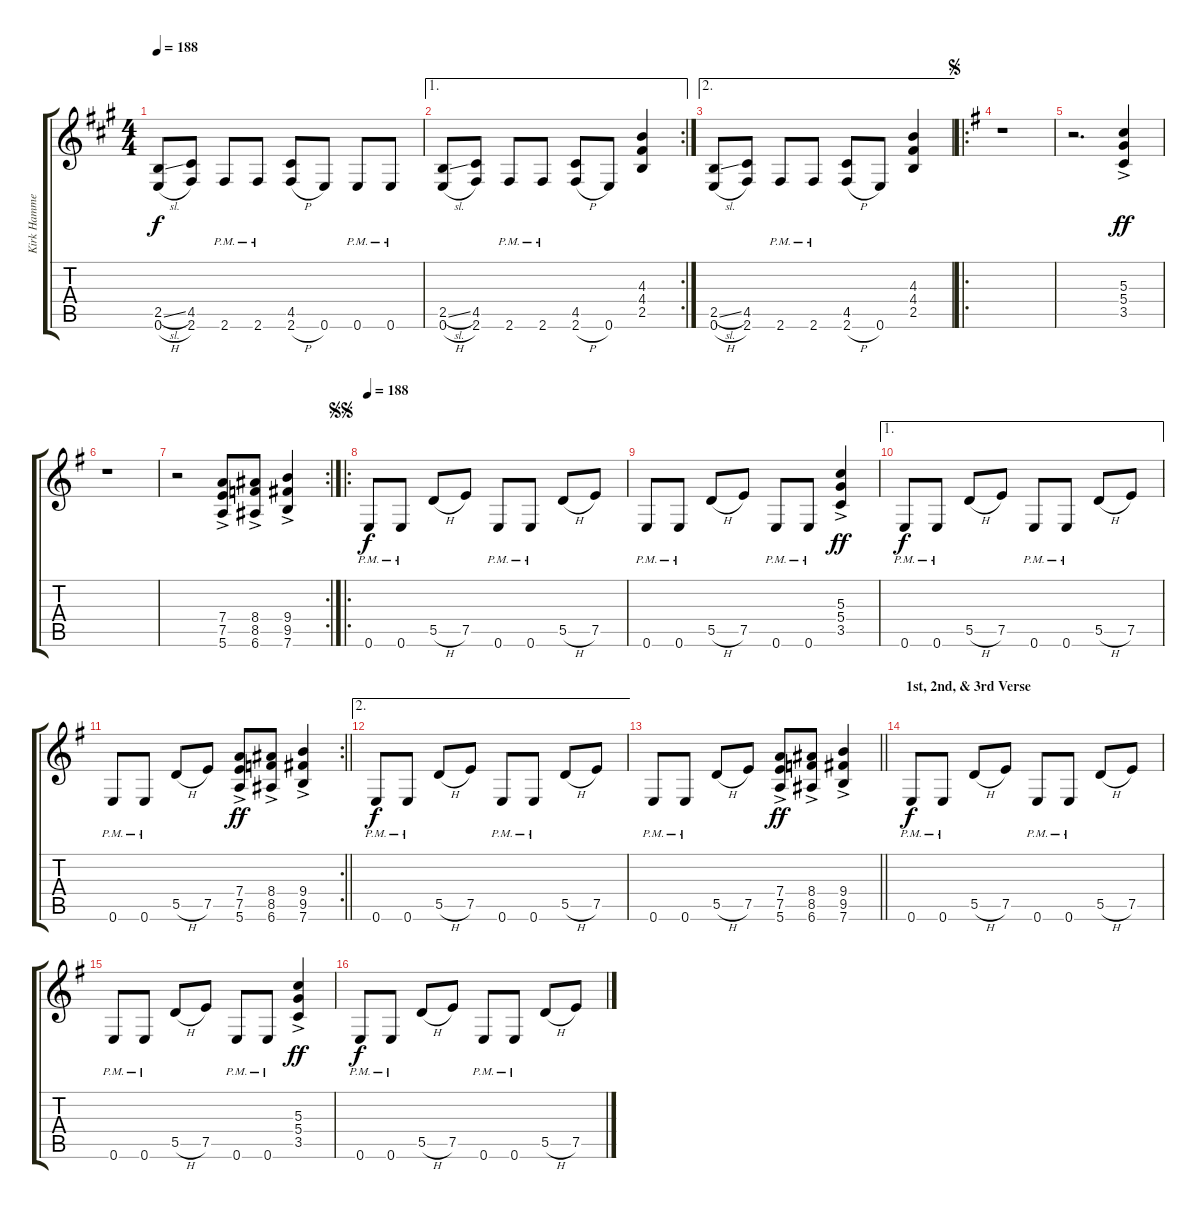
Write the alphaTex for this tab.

\track ("Kirk Hammett" "Kirk Hamme") {instrument distortionguitar}
\staff {score tabs}
\tuning (E4 B3 G3 D3 A2 E2) {hide}
\ts (4 4)
\tempo 188
\clef g2
\ks a
(2.5{sl} 0.6{h}).8{dy f} (4.5 2.6).8 2.6{pm}.8 2.6{pm}.8 (4.5 2.6{h}).8 0.6.8 0.6{pm}.8 0.6{pm}.8 |
\ae 1
\rc 2
(2.5{sl} 0.6{h}).8 (4.5 2.6).8 2.6{pm}.8 2.6{pm}.8 (4.5 2.6{h}).8 0.6.8 (4.3 4.4 2.5).4 |
\ae 2
(2.5{sl} 0.6{h}).8 (4.5 2.6).8 2.6{pm}.8 2.6{pm}.8 (4.5 2.6{h}).8 0.6.8 (4.3 4.4 2.5).4 |
\ro
\jump segno
\ks g
r.1 |
r.2{d} (5.3{ac} 5.4{ac} 3.5{ac}).4{dy ff} |
r.1 |
\rc 2
r.2 (7.4{ac} 7.5{ac} 5.6{ac}).8 (8.4{ac} 8.5{ac} 6.6{ac}).8 (9.4{ac} 9.5{ac} 7.6{ac}).4 |
\ro
\jump segnosegno
\tempo 188
0.6{pm}.8{dy f} 0.6{pm}.8 5.5{h}.8 7.5.8 0.6{pm}.8 0.6{pm}.8 5.5{h}.8 7.5.8 |
0.6{pm}.8 0.6{pm}.8 5.5{h}.8 7.5.8 0.6{pm}.8 0.6{pm}.8 (5.3{ac} 5.4{ac} 3.5{ac}).4{dy ff} |
\ae 1
0.6{pm}.8{dy f} 0.6{pm}.8 5.5{h}.8 7.5.8 0.6{pm}.8 0.6{pm}.8 5.5{h}.8 7.5.8 |
\rc 2
\barLineRight lightlight
0.6{pm}.8 0.6{pm}.8 5.5{h}.8 7.5.8 (7.4{ac} 7.5{ac} 5.6{ac}).8{dy ff} (8.4{ac} 8.5{ac} 6.6{ac}).8 (9.4{ac} 9.5{ac} 7.6{ac}).4 |
\ae 2
0.6{pm}.8{dy f} 0.6{pm}.8 5.5{h}.8 7.5.8 0.6{pm}.8 0.6{pm}.8 5.5{h}.8 7.5.8 |
\barLineRight lightlight
0.6{pm}.8 0.6{pm}.8 5.5{h}.8 7.5.8 (7.4{ac} 7.5{ac} 5.6{ac}).8{dy ff} (8.4{ac} 8.5{ac} 6.6{ac}).8 (9.4{ac} 9.5{ac} 7.6{ac}).4 |
\section ("" "1st, 2nd, & 3rd Verse")
0.6{pm}.8{dy f} 0.6{pm}.8 5.5{h}.8 7.5.8 0.6{pm}.8 0.6{pm}.8 5.5{h}.8 7.5.8 |
0.6{pm}.8 0.6{pm}.8 5.5{h}.8 7.5.8 0.6{pm}.8 0.6{pm}.8 (5.3{ac} 5.4{ac} 3.5{ac}).4{dy ff} |
0.6{pm}.8{dy f} 0.6{pm}.8 5.5{h}.8 7.5.8 0.6{pm}.8 0.6{pm}.8 5.5{h}.8 7.5.8
